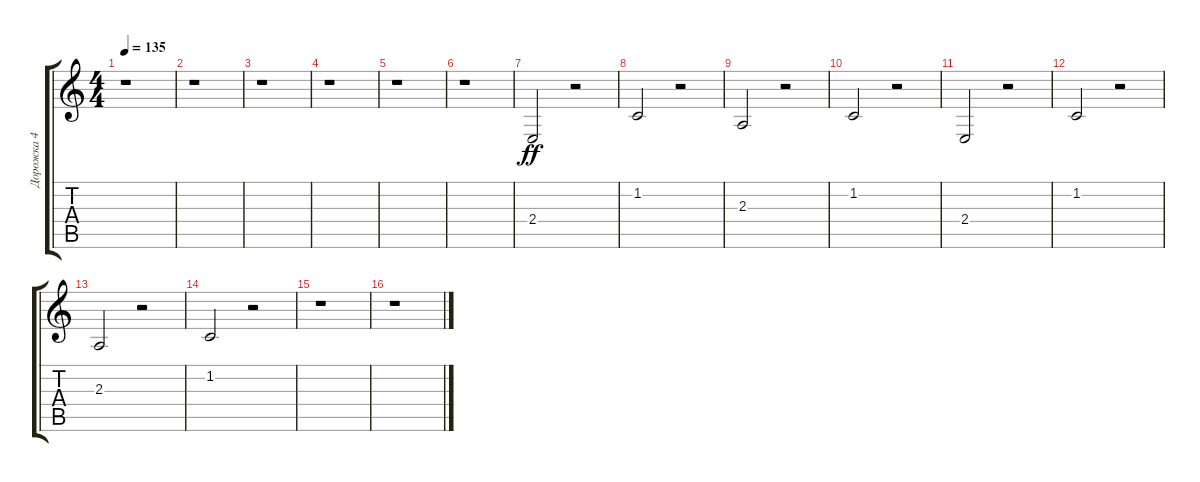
\track ("Дорожка 4" "Дорожка 4") {instrument tubularbells}
\staff {score tabs}
\tuning (E4 B3 G3 D3 A2 E2) {hide}
\ts (4 4)
\tempo 135
\clef g2
\ks c
r.1{dy ff} |
r.1 |
r.1 |
r.1 |
r.1 |
r.1 |
2.4.2 r.2 |
1.2.2 r.2 |
2.3.2 r.2 |
1.2.2 r.2 |
2.4.2 r.2 |
1.2.2 r.2 |
2.3.2 r.2 |
1.2.2 r.2 |
r.1 |
r.1
